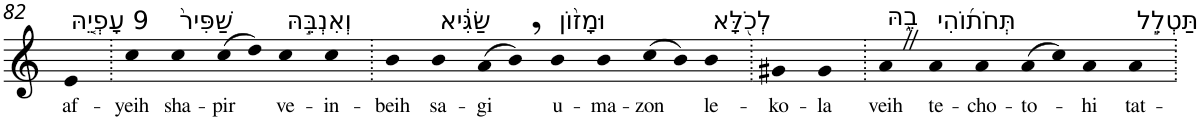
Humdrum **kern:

**kern	**text
*part1	*part1
*staff1	*staff1
*I"Piano	*
*I'Pno	*
!!LO:PB:g=z
*clefG2	*
*k[]	*
=82	=82
!LO:TX:a:t=9 עָפְיֵ֤הּ	!
!	!LO:LY:b
4e	af-
=83.	=83.
!	!LO:LY:b
4cc	-yeih
!LO:TX:a:t=שַׁפִּיר֙	!
!	!LO:LY:b
4cc	sha-
!	!LO:LY:b
(>8cc	-pir
8dd)	.
!LO:TX:a:t=וְאִנְבֵּ֣הּ	!
!	!LO:LY:b
4cc	ve-
!	!LO:LY:b
4cc	-in-
=84.	=84.
!	!LO:LY:b
4b	-beih
!LO:TX:a:t=שַׂגִּ֔יא	!
!	!LO:LY:b
4b	sa-
!	!LO:LY:b
(>8a	-gi
8b,)	.
!LO:TX:a:t=וּמָז֨וֹן	!
!	!LO:LY:b
4b	u-
!	!LO:LY:b
4b	-ma-
!	!LO:LY:b
(>8cc	-zon
8b)	.
!LO:TX:a:t=לְכֹ֖לָּא	!
!	!LO:LY:b
4b	le-
=85.	=85.
!	!LO:LY:b
4g#X	-ko-
!	!LO:LY:b
4g#	-la
=86.	=86.
!LO:TX:a:t=בֵ֑הּ	!
!	!LO:LY:b
4aZ	veih
!LO:TX:a:t=תְּחֹת֜וֹהִי	!
!	!LO:LY:b
4a	te-
!	!LO:LY:b
4a	-cho-
!	!LO:LY:b
(>8a	-to-
8cc)	.
!	!LO:LY:b
4a	-hi
!LO:TX:a:t=תַּטְלֵ֣ל	!
!	!LO:LY:b
4a	tat-
=.	=.
*-	*-
